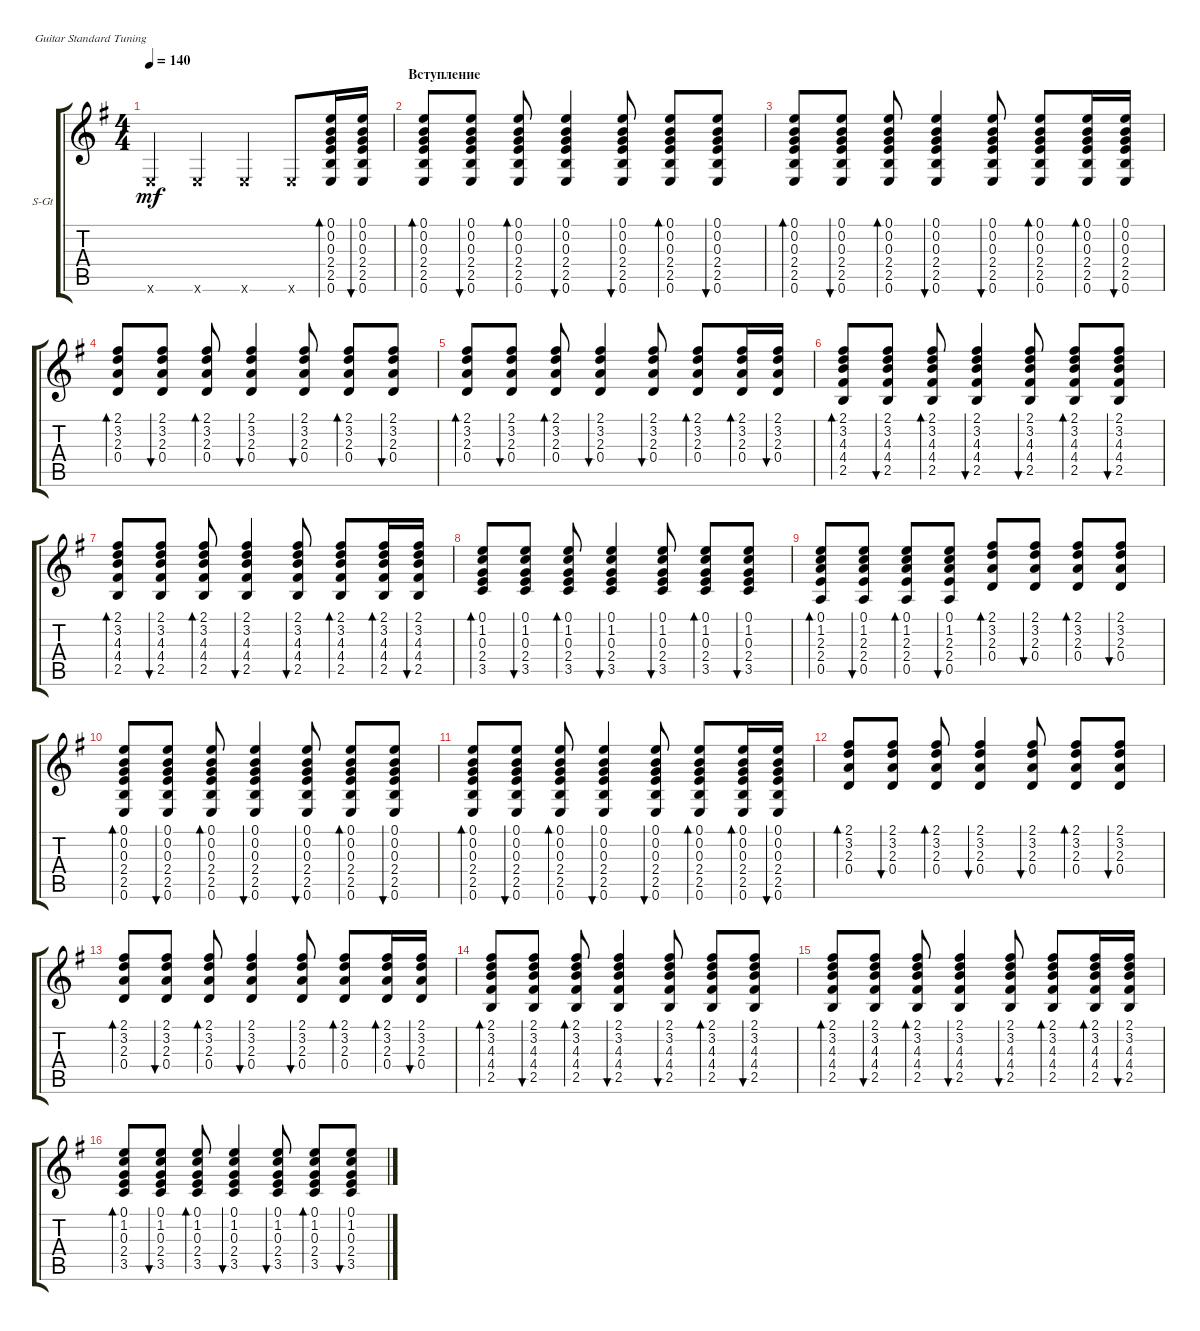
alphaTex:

\defaultSystemsLayout 4
\bracketExtendMode groupsimilarinstruments
\firstSystemTrackNameOrientation horizontal
\otherSystemsTrackNameOrientation horizontal
\track ("АКУСТИКА" "S-Gt") {instrument acousticguitarsteel}
\staff {score tabs}
\tuning (E4 B3 G3 D3 A2 E2)
\ts (4 4)
\tempo 140
\clef g2
\ks eminor
0.6{x}.4{dy mf instrument acousticguitarsteel} 0.6{x}.4 0.6{x}.4 0.6{x}.8 (0.6 2.4 2.5 0.3 0.2 0.1).16{bd 30} (0.6 2.5 2.4 0.1 0.2 0.3).16{bu 30} |
\section ("" "Вступление")
(0.6 2.5 2.4 0.3 0.2 0.1).8{bd 30} (0.6 2.5 2.4 0.3 0.2 0.1).8{bu 30} (0.6 2.5 2.4 0.3 0.2 0.1).8{bd 30} (0.6 2.5 2.4 0.3 0.2 0.1).4{bu 30} (0.6 2.5 2.4 0.3 0.2 0.1).8{bu 30} (0.6 2.5 2.4 0.3 0.2 0.1).8{bd 30} (0.6 2.5 2.4 0.3 0.2 0.1).8{bu 30} |
(0.6 2.5 2.4 0.3 0.2 0.1).8{bd 30} (0.6 2.5 2.4 0.3 0.2 0.1).8{bu 30} (0.6 2.5 2.4 0.3 0.2 0.1).8{bd 30} (0.6 2.5 2.4 0.3 0.2 0.1).4{bu 30} (0.6 2.5 2.4 0.3 0.2 0.1).8{bu 30} (0.6 2.5 2.4 0.3 0.2 0.1).8{bd 30} (0.6 2.4 2.5 0.3 0.2 0.1).16{bd 30} (0.6 2.5 2.4 0.1 0.2 0.3).16{bu 30} |
(0.4 2.3 3.2 2.1).8{bd 30} (0.4 2.3 3.2 2.1).8{bu 30} (0.4 2.3 3.2 2.1).8{bd 30} (0.4 2.3 3.2 2.1).4{bu 30} (0.4 2.3 3.2 2.1).8{bu 30} (0.4 2.3 3.2 2.1).8{bd 30} (0.4 2.3 3.2 2.1).8{bu 30} |
(0.4 2.3 3.2 2.1).8{bd 30} (0.4 2.3 3.2 2.1).8{bu 30} (0.4 2.3 3.2 2.1).8{bd 30} (0.4 2.3 3.2 2.1).4{bu 30} (0.4 2.3 3.2 2.1).8{bu 30} (0.4 2.3 3.2 2.1).8{bd 30} (0.4 2.3 3.2 2.1).16{bd 30} (0.4 2.3 3.2 2.1).16{bu 30} |
(2.5 4.4 4.3 3.2 2.1).8{bd 30} (2.5 4.4 4.3 3.2 2.1).8{bu 30} (2.5 4.4 4.3 3.2 2.1).8{bd 30} (2.5 4.4 4.3 3.2 2.1).4{bu 30} (2.5 4.4 4.3 3.2 2.1).8{bu 30} (2.5 4.4 4.3 3.2 2.1).8{bd 30} (2.5 4.4 4.3 3.2 2.1).8{bu 30} |
(2.5 4.4 4.3 3.2 2.1).8{bd 30} (2.5 4.4 4.3 3.2 2.1).8{bu 30} (2.5 4.4 4.3 3.2 2.1).8{bd 30} (2.5 4.4 4.3 3.2 2.1).4{bu 30} (2.5 4.4 4.3 3.2 2.1).8{bu 30} (2.5 4.4 4.3 3.2 2.1).8{bd 30} (2.5 4.4 4.3 3.2 2.1).16{bd 30} (2.5 4.4 4.3 3.2 2.1).16{bu 30} |
(3.5 2.4 0.3 1.2 0.1).8{bd 30} (3.5 2.4 0.3 1.2 0.1).8{bu 30} (3.5 2.4 0.3 1.2 0.1).8{bd 30} (3.5 2.4 0.3 1.2 0.1).4{bu 30} (3.5 2.4 0.3 1.2 0.1).8{bu 30} (3.5 2.4 0.3 1.2 0.1).8{bd 30} (3.5 2.4 0.3 1.2 0.1).8{bu 30} |
(0.5 2.4 2.3 1.2 0.1).8{bd 30} (0.5 2.4 2.3 1.2 0.1).8{bu 30} (0.5 2.4 2.3 1.2 0.1).8{bd 30} (0.5 2.4 2.3 1.2 0.1).8{bu 30} (0.4 2.3 3.2 2.1).8{bd 30} (0.4 2.3 3.2 2.1).8{bu 30} (0.4 2.3 3.2 2.1).8{bd 30} (0.4 2.3 3.2 2.1).8{bu 30} |
(0.6 2.5 2.4 0.3 0.2 0.1).8{bd 30} (0.6 2.5 2.4 0.3 0.2 0.1).8{bu 30} (0.6 2.5 2.4 0.3 0.2 0.1).8{bd 30} (0.6 2.5 2.4 0.3 0.2 0.1).4{bu 30} (0.6 2.5 2.4 0.3 0.2 0.1).8{bu 30} (0.6 2.5 2.4 0.3 0.2 0.1).8{bd 30} (0.6 2.5 2.4 0.3 0.2 0.1).8{bu 30} |
(0.6 2.5 2.4 0.3 0.2 0.1).8{bd 30} (0.6 2.5 2.4 0.3 0.2 0.1).8{bu 30} (0.6 2.5 2.4 0.3 0.2 0.1).8{bd 30} (0.6 2.5 2.4 0.3 0.2 0.1).4{bu 30} (0.6 2.5 2.4 0.3 0.2 0.1).8{bu 30} (0.6 2.5 2.4 0.3 0.2 0.1).8{bd 30} (0.6 2.4 2.5 0.3 0.2 0.1).16{bd 30} (0.6 2.5 2.4 0.1 0.2 0.3).16{bu 30} |
(0.4 2.3 3.2 2.1).8{bd 30} (0.4 2.3 3.2 2.1).8{bu 30} (0.4 2.3 3.2 2.1).8{bd 30} (0.4 2.3 3.2 2.1).4{bu 30} (0.4 2.3 3.2 2.1).8{bu 30} (0.4 2.3 3.2 2.1).8{bd 30} (0.4 2.3 3.2 2.1).8{bu 30} |
(0.4 2.3 3.2 2.1).8{bd 30} (0.4 2.3 3.2 2.1).8{bu 30} (0.4 2.3 3.2 2.1).8{bd 30} (0.4 2.3 3.2 2.1).4{bu 30} (0.4 2.3 3.2 2.1).8{bu 30} (0.4 2.3 3.2 2.1).8{bd 30} (0.4 2.3 3.2 2.1).16{bd 30} (0.4 2.3 3.2 2.1).16{bu 30} |
(2.5 4.4 4.3 3.2 2.1).8{bd 30} (2.5 4.4 4.3 3.2 2.1).8{bu 30} (2.5 4.4 4.3 3.2 2.1).8{bd 30} (2.5 4.4 4.3 3.2 2.1).4{bu 30} (2.5 4.4 4.3 3.2 2.1).8{bu 30} (2.5 4.4 4.3 3.2 2.1).8{bd 30} (2.5 4.4 4.3 3.2 2.1).8{bu 30} |
(2.5 4.4 4.3 3.2 2.1).8{bd 30} (2.5 4.4 4.3 3.2 2.1).8{bu 30} (2.5 4.4 4.3 3.2 2.1).8{bd 30} (2.5 4.4 4.3 3.2 2.1).4{bu 30} (2.5 4.4 4.3 3.2 2.1).8{bu 30} (2.5 4.4 4.3 3.2 2.1).8{bd 30} (2.5 4.4 4.3 3.2 2.1).16{bd 30} (2.5 4.4 4.3 3.2 2.1).16{bu 30} |
(3.5 2.4 0.3 1.2 0.1).8{bd 30} (3.5 2.4 0.3 1.2 0.1).8{bu 30} (3.5 2.4 0.3 1.2 0.1).8{bd 30} (3.5 2.4 0.3 1.2 0.1).4{bu 30} (3.5 2.4 0.3 1.2 0.1).8{bu 30} (3.5 2.4 0.3 1.2 0.1).8{bd 30} (3.5 2.4 0.3 1.2 0.1).8{bu 30}
